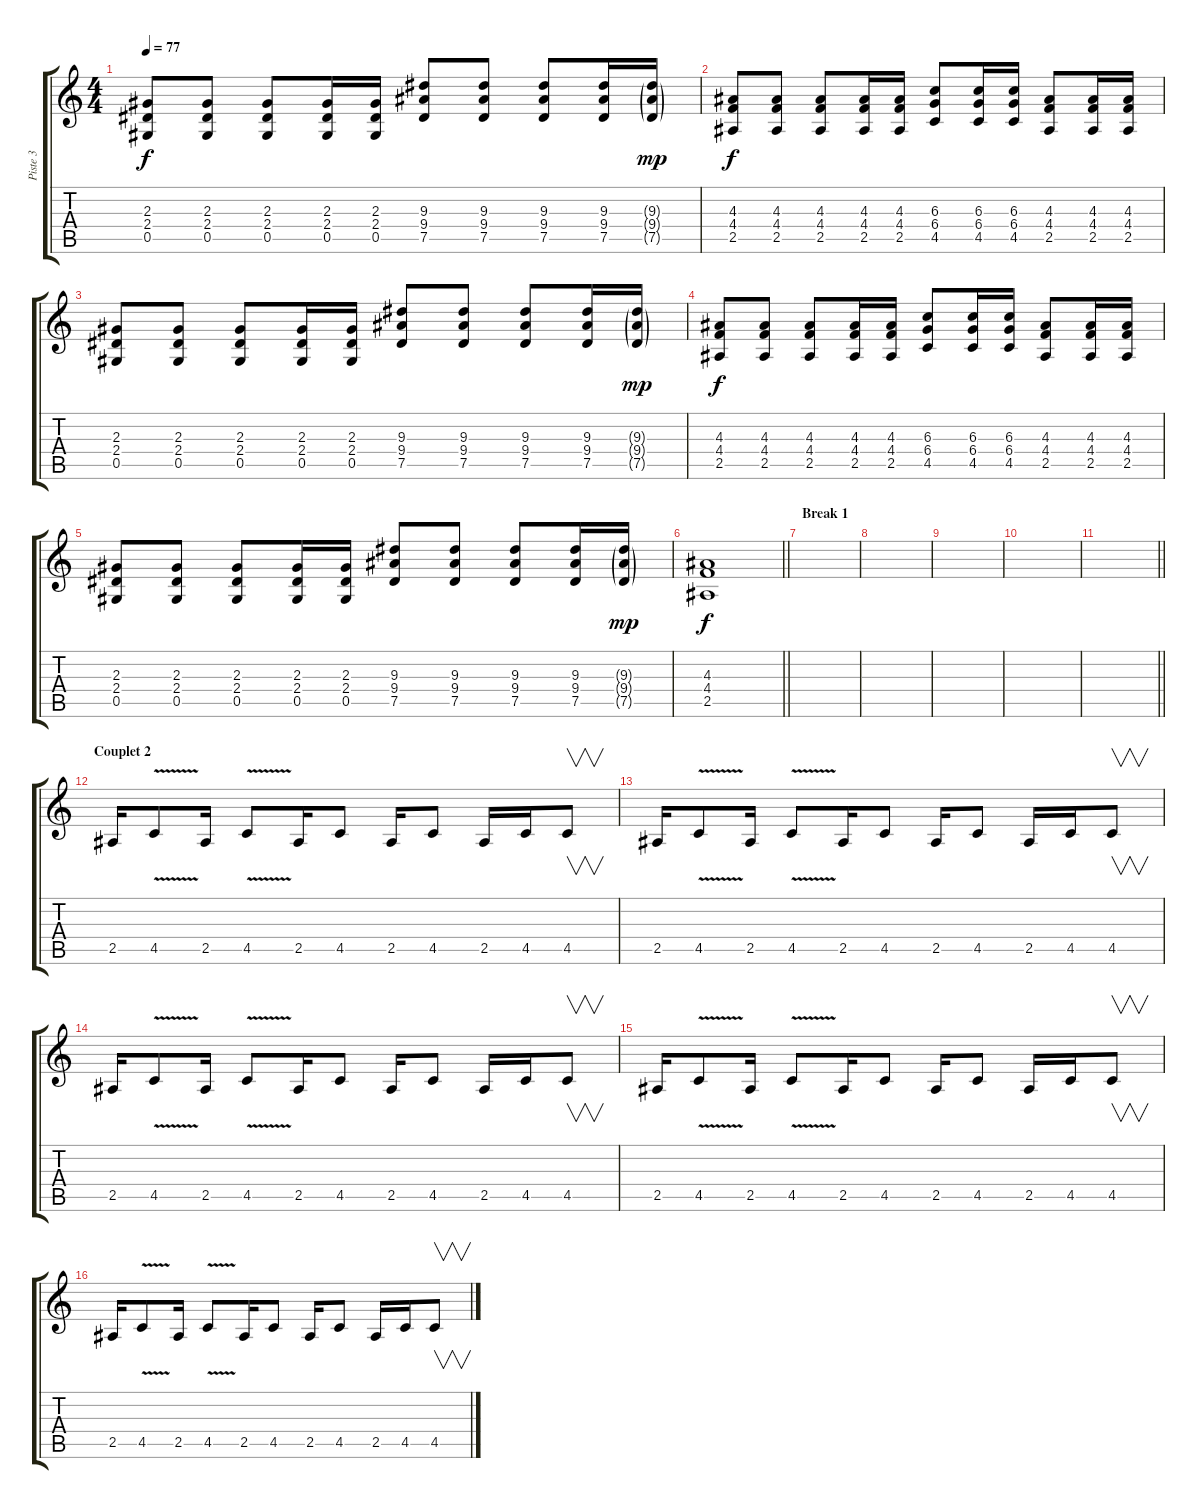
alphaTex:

\track ("Piste 3" "Piste 3") {instrument overdrivenguitar}
\staff {score tabs}
\tuning (Eb4 Bb3 Gb3 Db3 Ab2 Eb2) {hide}
\ts (4 4)
\tempo 77
\clef g2
\ks c
(2.3 2.4 0.5).8{dy f} (2.3 2.4 0.5).8 (2.3 2.4 0.5).8 (2.3 2.4 0.5).16 (2.3 2.4 0.5).16 (9.3 9.4 7.5).8 (9.3 9.4 7.5).8 (9.3 9.4 7.5).8 (9.3 9.4 7.5).16 (9.3{g} 9.4{g} 7.5{g}).16{dy mp} |
(4.3 4.4 2.5).8{dy f} (4.3 4.4 2.5).8 (4.3 4.4 2.5).8 (4.3 4.4 2.5).16 (4.3 4.4 2.5).16 (6.3 6.4 4.5).8 (6.3 6.4 4.5).16 (6.3 6.4 4.5).16 (4.3 4.4 2.5).8 (4.3 4.4 2.5).16 (4.3 4.4 2.5).16 |
(2.3 2.4 0.5).8 (2.3 2.4 0.5).8 (2.3 2.4 0.5).8 (2.3 2.4 0.5).16 (2.3 2.4 0.5).16 (9.3 9.4 7.5).8 (9.3 9.4 7.5).8 (9.3 9.4 7.5).8 (9.3 9.4 7.5).16 (9.3{g} 9.4{g} 7.5{g}).16{dy mp} |
(4.3 4.4 2.5).8{dy f} (4.3 4.4 2.5).8 (4.3 4.4 2.5).8 (4.3 4.4 2.5).16 (4.3 4.4 2.5).16 (6.3 6.4 4.5).8 (6.3 6.4 4.5).16 (6.3 6.4 4.5).16 (4.3 4.4 2.5).8 (4.3 4.4 2.5).16 (4.3 4.4 2.5).16 |
(2.3 2.4 0.5).8 (2.3 2.4 0.5).8 (2.3 2.4 0.5).8 (2.3 2.4 0.5).16 (2.3 2.4 0.5).16 (9.3 9.4 7.5).8 (9.3 9.4 7.5).8 (9.3 9.4 7.5).8 (9.3 9.4 7.5).16 (9.3{g} 9.4{g} 7.5{g}).16{dy mp} |
\barLineRight lightlight
(4.3 4.4 2.5).1{dy f} |
\section ("" "Break 1")
|
|
|
|
\barLineRight lightlight
|
\section ("" "Couplet 2")
2.5.16 4.5{v}.8 2.5.16 4.5{v}.8 2.5.16 4.5.8 2.5.16 4.5.8 2.5.16 4.5.16 4.5.8{v} |
2.5.16 4.5{v}.8 2.5.16 4.5{v}.8 2.5.16 4.5.8 2.5.16 4.5.8 2.5.16 4.5.16 4.5.8{v} |
2.5.16 4.5{v}.8 2.5.16 4.5{v}.8 2.5.16 4.5.8 2.5.16 4.5.8 2.5.16 4.5.16 4.5.8{v} |
2.5.16 4.5{v}.8 2.5.16 4.5{v}.8 2.5.16 4.5.8 2.5.16 4.5.8 2.5.16 4.5.16 4.5.8{v} |
2.5.16 4.5{v}.8 2.5.16 4.5{v}.8 2.5.16 4.5.8 2.5.16 4.5.8 2.5.16 4.5.16 4.5.8{v}
